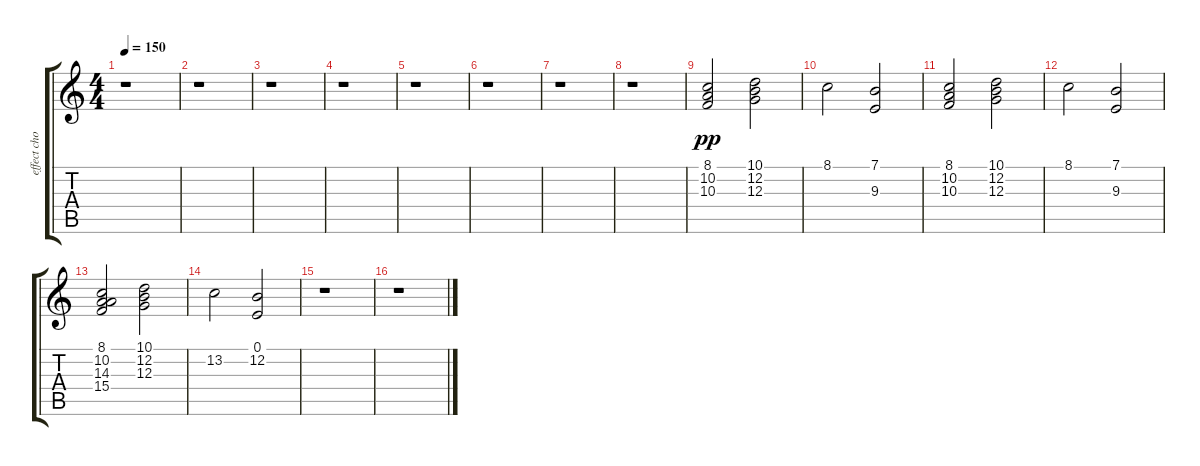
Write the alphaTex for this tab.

\track ("effect chorus" "effect cho") {instrument fx5brightness}
\staff {score tabs}
\tuning (E4 B3 G3 D3 A2 E2) {hide}
\ts (4 4)
\tempo 150
\clef g2
\ks c
r.1{dy mp} |
r.1 |
r.1 |
r.1 |
r.1 |
r.1 |
r.1 |
r.1 |
(8.1 10.2 10.3).2{dy pp} (10.1 12.2 12.3).2 |
8.1.2 (7.1 9.3).2 |
(8.1 10.2 10.3).2 (10.1 12.2 12.3).2 |
8.1.2 (7.1 9.3).2 |
(8.1 10.2 14.3 15.4).2 (10.1 12.2 12.3).2 |
13.2.2 (0.1 12.2).2 |
r.1 |
r.1
